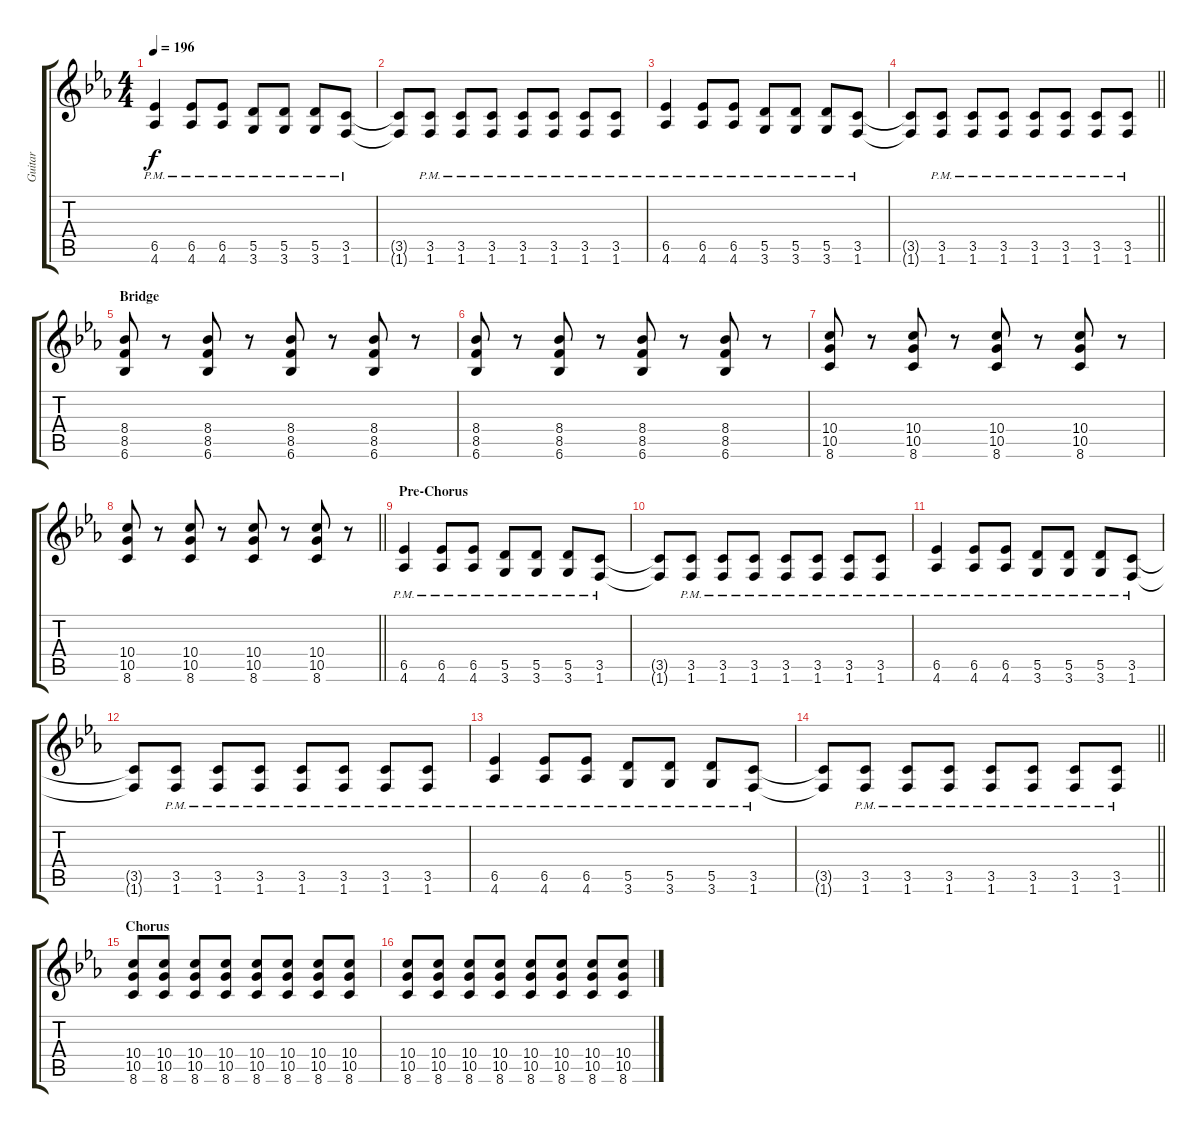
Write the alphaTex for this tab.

\track ("Guitar" "Guitar") {instrument overdrivenguitar}
\staff {score tabs}
\tuning (E4 B3 G3 D3 A2 E2) {hide}
\ts (4 4)
\tempo 196
\clef g2
\ks eb
(6.5{pm} 4.6{pm}).4{dy f} (6.5{pm} 4.6{pm}).8 (6.5{pm} 4.6{pm}).8 (5.5{pm} 3.6{pm}).8 (5.5{pm} 3.6{pm}).8 (5.5{pm} 3.6{pm}).8 (3.5{pm} 1.6{pm}).8 |
(3.5{t} 1.6{t}).8 (3.5{pm} 1.6{pm}).8 (3.5{pm} 1.6{pm}).8 (3.5{pm} 1.6{pm}).8 (3.5{pm} 1.6{pm}).8 (3.5{pm} 1.6{pm}).8 (3.5{pm} 1.6{pm}).8 (3.5{pm} 1.6{pm}).8 |
(6.5{pm} 4.6{pm}).4 (6.5{pm} 4.6{pm}).8 (6.5{pm} 4.6{pm}).8 (5.5{pm} 3.6{pm}).8 (5.5{pm} 3.6{pm}).8 (5.5{pm} 3.6{pm}).8 (3.5{pm} 1.6{pm}).8 |
\barLineRight lightlight
(3.5{t} 1.6{t}).8 (3.5{pm} 1.6{pm}).8 (3.5{pm} 1.6{pm}).8 (3.5{pm} 1.6{pm}).8 (3.5{pm} 1.6{pm}).8 (3.5{pm} 1.6{pm}).8 (3.5{pm} 1.6{pm}).8 (3.5{pm} 1.6{pm}).8 |
\section ("" "Bridge")
(8.4 8.5 6.6).8 r.8 (8.4 8.5 6.6).8 r.8 (8.4 8.5 6.6).8 r.8 (8.4 8.5 6.6).8 r.8 |
(8.4 8.5 6.6).8 r.8 (8.4 8.5 6.6).8 r.8 (8.4 8.5 6.6).8 r.8 (8.4 8.5 6.6).8 r.8 |
(10.4 10.5 8.6).8 r.8 (10.4 10.5 8.6).8 r.8 (10.4 10.5 8.6).8 r.8 (10.4 10.5 8.6).8 r.8 |
\barLineRight lightlight
(10.4 10.5 8.6).8 r.8 (10.4 10.5 8.6).8 r.8 (10.4 10.5 8.6).8 r.8 (10.4 10.5 8.6).8 r.8 |
\section ("" "Pre-Chorus")
(6.5{pm} 4.6{pm}).4 (6.5{pm} 4.6{pm}).8 (6.5{pm} 4.6{pm}).8 (5.5{pm} 3.6{pm}).8 (5.5{pm} 3.6{pm}).8 (5.5{pm} 3.6{pm}).8 (3.5{pm} 1.6{pm}).8 |
(3.5{t} 1.6{t}).8 (3.5{pm} 1.6{pm}).8 (3.5{pm} 1.6{pm}).8 (3.5{pm} 1.6{pm}).8 (3.5{pm} 1.6{pm}).8 (3.5{pm} 1.6{pm}).8 (3.5{pm} 1.6{pm}).8 (3.5{pm} 1.6{pm}).8 |
(6.5{pm} 4.6{pm}).4 (6.5{pm} 4.6{pm}).8 (6.5{pm} 4.6{pm}).8 (5.5{pm} 3.6{pm}).8 (5.5{pm} 3.6{pm}).8 (5.5{pm} 3.6{pm}).8 (3.5{pm} 1.6{pm}).8 |
(3.5{t} 1.6{t}).8 (3.5{pm} 1.6{pm}).8 (3.5{pm} 1.6{pm}).8 (3.5{pm} 1.6{pm}).8 (3.5{pm} 1.6{pm}).8 (3.5{pm} 1.6{pm}).8 (3.5{pm} 1.6{pm}).8 (3.5{pm} 1.6{pm}).8 |
(6.5{pm} 4.6{pm}).4 (6.5{pm} 4.6{pm}).8 (6.5{pm} 4.6{pm}).8 (5.5{pm} 3.6{pm}).8 (5.5{pm} 3.6{pm}).8 (5.5{pm} 3.6{pm}).8 (3.5{pm} 1.6{pm}).8 |
\barLineRight lightlight
(3.5{t} 1.6{t}).8 (3.5{pm} 1.6{pm}).8 (3.5{pm} 1.6{pm}).8 (3.5{pm} 1.6{pm}).8 (3.5{pm} 1.6{pm}).8 (3.5{pm} 1.6{pm}).8 (3.5{pm} 1.6{pm}).8 (3.5{pm} 1.6{pm}).8 |
\section ("" "Chorus")
(10.4 10.5 8.6).8 (10.4 10.5 8.6).8 (10.4 10.5 8.6).8 (10.4 10.5 8.6).8 (10.4 10.5 8.6).8 (10.4 10.5 8.6).8 (10.4 10.5 8.6).8 (10.4 10.5 8.6).8 |
(10.4 10.5 8.6).8 (10.4 10.5 8.6).8 (10.4 10.5 8.6).8 (10.4 10.5 8.6).8 (10.4 10.5 8.6).8 (10.4 10.5 8.6).8 (10.4 10.5 8.6).8 (10.4 10.5 8.6).8
